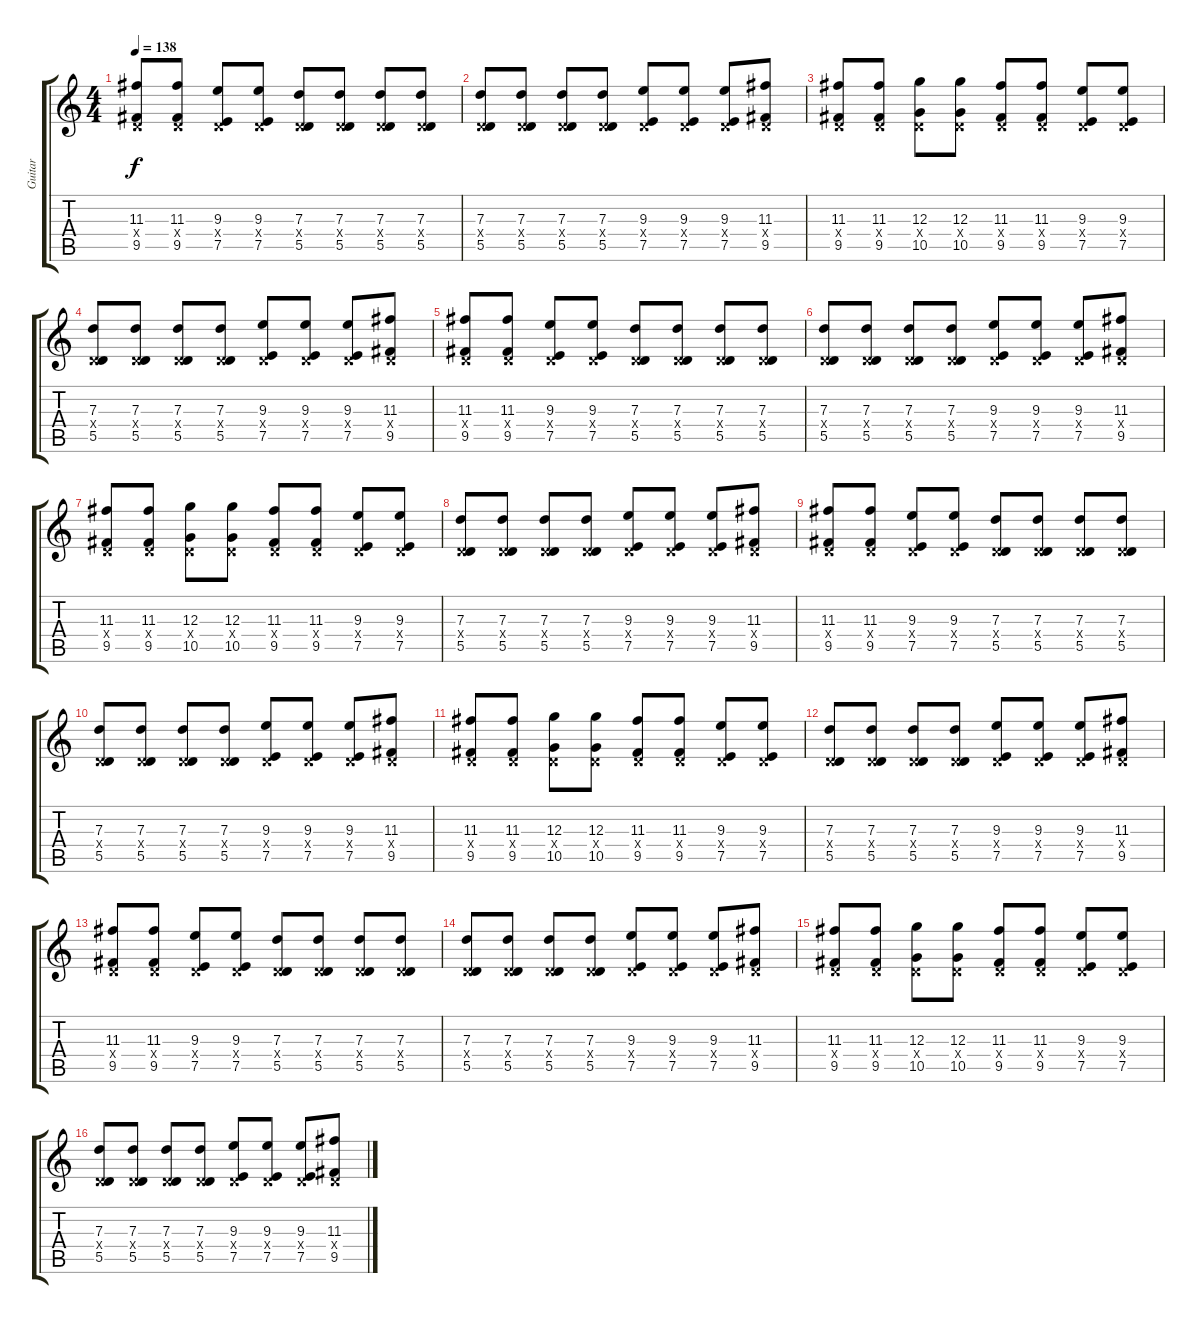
\track ("Guitar" "Guitar") {instrument distortionguitar}
\staff {score tabs}
\tuning (E4 B3 G3 D3 A2 E2) {hide}
\ts (4 4)
\tempo 138
\clef g2
\ks c
(11.3 0.4{x} 9.5).8{dy f} (11.3 0.4{x} 9.5).8 (9.3 0.4{x} 7.5).8 (9.3 0.4{x} 7.5).8 (7.3 0.4{x} 5.5).8 (7.3 0.4{x} 5.5).8 (7.3 0.4{x} 5.5).8 (7.3 0.4{x} 5.5).8 |
(7.3 0.4{x} 5.5).8 (7.3 0.4{x} 5.5).8 (7.3 0.4{x} 5.5).8 (7.3 0.4{x} 5.5).8 (9.3 0.4{x} 7.5).8 (9.3 0.4{x} 7.5).8 (9.3 0.4{x} 7.5).8 (11.3 0.4{x} 9.5).8 |
(11.3 0.4{x} 9.5).8 (11.3 0.4{x} 9.5).8 (12.3 0.4{x} 10.5).8 (12.3 0.4{x} 10.5).8 (11.3 0.4{x} 9.5).8 (11.3 0.4{x} 9.5).8 (9.3 0.4{x} 7.5).8 (9.3 0.4{x} 7.5).8 |
(7.3 0.4{x} 5.5).8 (7.3 0.4{x} 5.5).8 (7.3 0.4{x} 5.5).8 (7.3 0.4{x} 5.5).8 (9.3 0.4{x} 7.5).8 (9.3 0.4{x} 7.5).8 (9.3 0.4{x} 7.5).8 (11.3 0.4{x} 9.5).8 |
(11.3 0.4{x} 9.5).8 (11.3 0.4{x} 9.5).8 (9.3 0.4{x} 7.5).8 (9.3 0.4{x} 7.5).8 (7.3 0.4{x} 5.5).8 (7.3 0.4{x} 5.5).8 (7.3 0.4{x} 5.5).8 (7.3 0.4{x} 5.5).8 |
(7.3 0.4{x} 5.5).8 (7.3 0.4{x} 5.5).8 (7.3 0.4{x} 5.5).8 (7.3 0.4{x} 5.5).8 (9.3 0.4{x} 7.5).8 (9.3 0.4{x} 7.5).8 (9.3 0.4{x} 7.5).8 (11.3 0.4{x} 9.5).8 |
(11.3 0.4{x} 9.5).8 (11.3 0.4{x} 9.5).8 (12.3 0.4{x} 10.5).8 (12.3 0.4{x} 10.5).8 (11.3 0.4{x} 9.5).8 (11.3 0.4{x} 9.5).8 (9.3 0.4{x} 7.5).8 (9.3 0.4{x} 7.5).8 |
(7.3 0.4{x} 5.5).8 (7.3 0.4{x} 5.5).8 (7.3 0.4{x} 5.5).8 (7.3 0.4{x} 5.5).8 (9.3 0.4{x} 7.5).8 (9.3 0.4{x} 7.5).8 (9.3 0.4{x} 7.5).8 (11.3 0.4{x} 9.5).8 |
(11.3 0.4{x} 9.5).8 (11.3 0.4{x} 9.5).8 (9.3 0.4{x} 7.5).8 (9.3 0.4{x} 7.5).8 (7.3 0.4{x} 5.5).8 (7.3 0.4{x} 5.5).8 (7.3 0.4{x} 5.5).8 (7.3 0.4{x} 5.5).8 |
(7.3 0.4{x} 5.5).8 (7.3 0.4{x} 5.5).8 (7.3 0.4{x} 5.5).8 (7.3 0.4{x} 5.5).8 (9.3 0.4{x} 7.5).8 (9.3 0.4{x} 7.5).8 (9.3 0.4{x} 7.5).8 (11.3 0.4{x} 9.5).8 |
(11.3 0.4{x} 9.5).8 (11.3 0.4{x} 9.5).8 (12.3 0.4{x} 10.5).8 (12.3 0.4{x} 10.5).8 (11.3 0.4{x} 9.5).8 (11.3 0.4{x} 9.5).8 (9.3 0.4{x} 7.5).8 (9.3 0.4{x} 7.5).8 |
(7.3 0.4{x} 5.5).8 (7.3 0.4{x} 5.5).8 (7.3 0.4{x} 5.5).8 (7.3 0.4{x} 5.5).8 (9.3 0.4{x} 7.5).8 (9.3 0.4{x} 7.5).8 (9.3 0.4{x} 7.5).8 (11.3 0.4{x} 9.5).8 |
(11.3 0.4{x} 9.5).8 (11.3 0.4{x} 9.5).8 (9.3 0.4{x} 7.5).8 (9.3 0.4{x} 7.5).8 (7.3 0.4{x} 5.5).8 (7.3 0.4{x} 5.5).8 (7.3 0.4{x} 5.5).8 (7.3 0.4{x} 5.5).8 |
(7.3 0.4{x} 5.5).8 (7.3 0.4{x} 5.5).8 (7.3 0.4{x} 5.5).8 (7.3 0.4{x} 5.5).8 (9.3 0.4{x} 7.5).8 (9.3 0.4{x} 7.5).8 (9.3 0.4{x} 7.5).8 (11.3 0.4{x} 9.5).8 |
(11.3 0.4{x} 9.5).8 (11.3 0.4{x} 9.5).8 (12.3 0.4{x} 10.5).8 (12.3 0.4{x} 10.5).8 (11.3 0.4{x} 9.5).8 (11.3 0.4{x} 9.5).8 (9.3 0.4{x} 7.5).8 (9.3 0.4{x} 7.5).8 |
(7.3 0.4{x} 5.5).8 (7.3 0.4{x} 5.5).8 (7.3 0.4{x} 5.5).8 (7.3 0.4{x} 5.5).8 (9.3 0.4{x} 7.5).8 (9.3 0.4{x} 7.5).8 (9.3 0.4{x} 7.5).8 (11.3 0.4{x} 9.5).8
